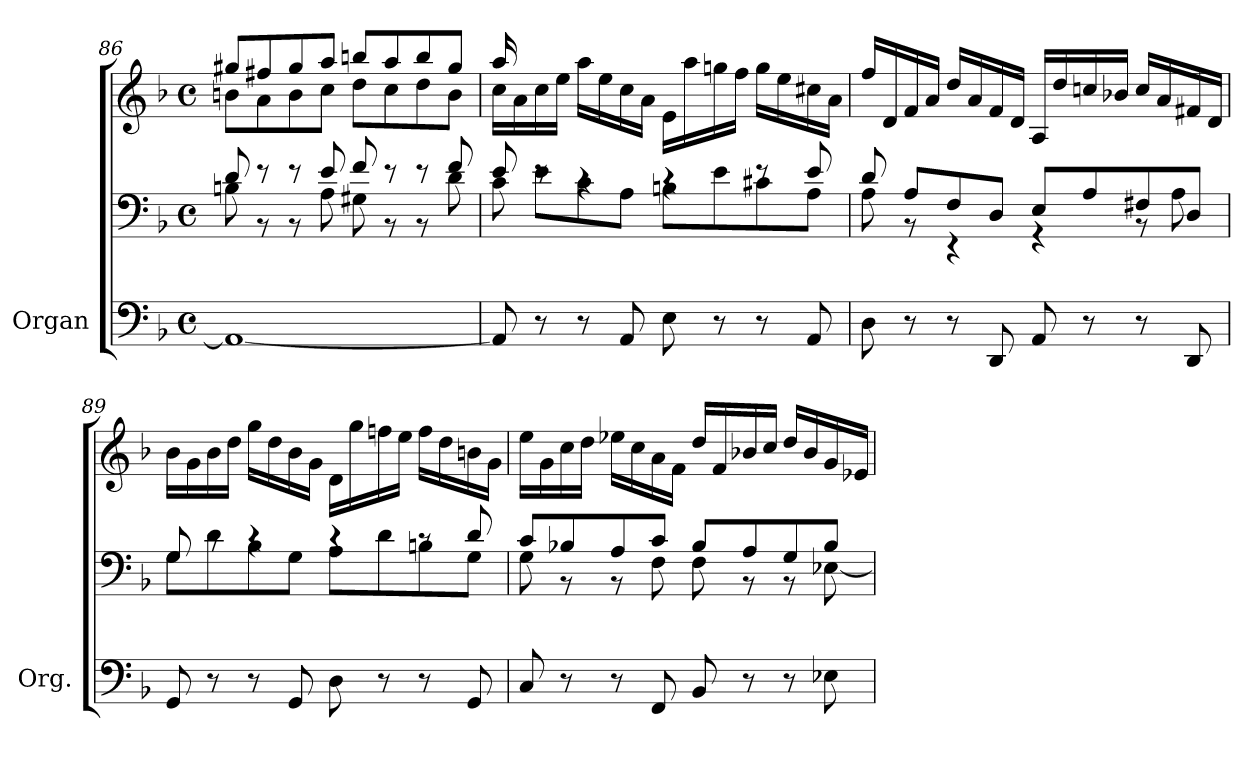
**kern	**kern	**kern
*part1	*part1	*part1
*staff3	*staff2	*staff1
*I"Organ	*	*
*I'Org.	*	*
*clefF4	*clefF4	*clefG2
*k[b-]	*k[b-]	*k[b-]
*M4/4	*M4/4	*M4/4
*met(c)	*met(c)	*met(c)
=86	=86	=86
*	*^	*^
1AA_	8d/	8Bn\	8gg#X/L	8bn\L
.	8r	8r	8ff#X/	8a\
.	8r	8r	8gg#/	8b\
.	8e/	8A\	8aa/J	8cc\J
.	8f/	8G#X\	8bbn/L	8dd\L
.	8r	8r	8aa/	8cc\
.	8r	8r	8bb/	8dd\
.	8f/	8d\	8gg#/J	8b\J
!!LO:LB:g=z	!!
=87	=87	=87	=87	=87
8AA/]	8e/	8c\	16aa/	16cc\LL
.	.	.	16ryy	16a\
8r	8re	8e\L	8ryy	16cc\
.	.	.	.	16ee\JJ
8r	4rc	8c\	4ryy	16aa\LL
.	.	.	.	16ee\
8AA/	.	8A\J	.	16cc\
.	.	.	.	16a\JJ
8E\	4rc	8Bn\L	2ryy	16e\LL
.	.	.	.	16aa\
8r	.	8e\	.	16ggn\
.	.	.	.	16ff\JJ
8r	8re	8c#X\	.	16gg\LL
.	.	.	.	16ee\
8AA/	8e/	8A\J	.	16cc#X\
.	.	.	.	16a\JJ
*	*	*	*v	*v
=88	=88	=88	=88
8D\	8d/	8A\	16ff/LL
.	.	.	16d/
8r	8A/L	8r	16f/
.	.	.	16a/JJ
8r	8F/	4r	16dd/LL
.	.	.	16a/
8DD/	8D/J	.	16f/
.	.	.	16d/JJ
8AA/	8E/L	4r	16A/LL
.	.	.	16dd/
8r	8A/	.	16ccn/
.	.	.	16b-X/JJ
8r	8F#X/	8r	16cc/LL
.	.	.	16a/
8DD/	8D/J	8A\	16f#X/
.	.	.	16d/JJ
=89	=89	=89	=89
8GG/	8G/	8G\L	16b-\LL
.	.	.	16g\
8r	8rc	8d\	16b-\
.	.	.	16dd\JJ
8r	4rc	8B-\	16gg\LL
.	.	.	16dd\
8GG/	.	8G\J	16b-\
.	.	.	16g\JJ
8D\	4rc	8A\L	16d\LL
.	.	.	16gg\
8r	.	8d\	16ffn\
.	.	.	16ee\JJ
8r	8rc	8Bn\	16ff\LL
.	.	.	16dd\
8GG/	8d/	8G\J	16bn\
.	.	.	16g\JJ
=90	=90	=90	=90
8C/	8c/L	8G\	16ee\LL
.	.	.	16g\
8r	8B-X/	8r	16cc\
.	.	.	16dd\JJ
8r	8A/	8r	16ee-X\LL
.	.	.	16cc\
8FF/	8c/J	8F\	16a\
.	.	.	16f\JJ
8BB-/	8B-/L	8F\	16dd/LL
.	.	.	16f/
8r	8A/	8r	16b-X/
.	.	.	16cc/JJ
8r	8G/	8r	16dd/LL
.	.	.	16b-/
8E-X\	8B-/J	[8E-X\	16g/
.	.	.	16e-X/JJ
*	*v	*v	*
=	=	=
*-	*-	*-
